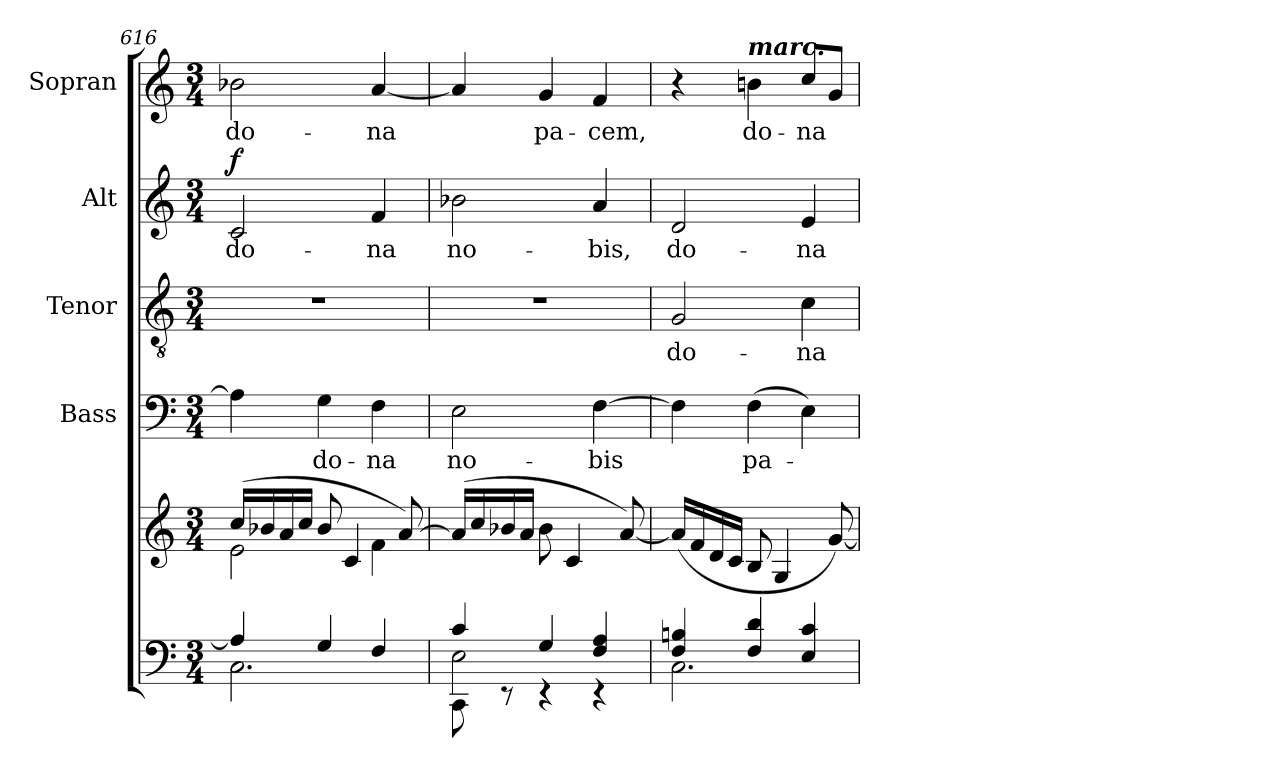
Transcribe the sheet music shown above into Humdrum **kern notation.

**kern	**kern	**kern	**text	**kern	**text	**kern	**text	**dynam	**kern	**text
*part5	*part5	*part4	*part4	*part3	*part3	*part2	*part2	*part2	*part1	*part1
*staff6	*staff5	*staff4	*staff4	*staff3	*staff3	*staff2	*staff2	*staff2	*staff1	*staff1
*	*	*I"Bass	*	*I"Tenor	*	*I"Alt	*	*	*I"Sopran	*
*	*	*I'B.	*	*I'T.	*	*I'A.	*	*	*I'S.	*
!!LO:PB:g=z
*clefF4	*clefG2	*clefF4	*	*clefGv2	*	*clefG2	*	*	*clefG2	*
*k[]	*k[]	*k[]	*	*k[]	*	*k[]	*	*	*k[]	*
*C:	*C:	*C:	*	*C:	*	*C:	*	*	*C:	*
*M3/4	*M3/4	*M3/4	*	*M3/4	*	*M3/4	*	*	*M3/4	*
=616	=616	=616	=616	=616	=616	=616	=616	=616	=616	=616
*^	*^	*	*	*	*	*	*	*	*	*
!	!	!	!	!	!	!	!	!	!LO:LY:b	!LO:DY:a	!	!LO:LY:b
4A/]	2.C\	(>16cc/LL	2e\	4A\]	.	2.r	.	2c/	do-	f	2b-X\	do-
.	.	16b-X/	.	.	.	.	.	.	.	.	.	.
.	.	16a/	.	.	.	.	.	.	.	.	.	.
.	.	16cc/JJ	.	.	.	.	.	.	.	.	.	.
!	!	!	!	!	!LO:LY:b	!	!	!	!	!	!	!
4G/	.	8b-/	.	4G\	do-	.	.	.	.	.	.	.
.	.	4c/	.	.	.	.	.	.	.	.	.	.
!	!	!	!	!	!LO:LY:b	!	!	!	!LO:LY:b	!	!	!LO:LY:b
4F/	.	.	4f\	4F\	-na	.	.	4f/	-na	.	[4a/	-na
.	.	[>8a/)	.	.	.	.	.	.	.	.	.	.
*	*	*v	*v	*	*	*	*	*	*	*	*	*
=617	=617	=617	=617	=617	=617	=617	=617	=617	=617	=617	=617
*	*^	*	*	*	*	*	*	*	*	*	*
!	!	!	!	!	!LO:LY:b	!	!	!	!LO:LY:b	!	!	!
4c/	8CC\	2E\	(>16a/LL]	2E\	no-	2.r	.	2b-X\	no-	.	4a/]	.
.	.	.	16cc/	.	.	.	.	.	.	.	.	.
.	8rEE	.	16b-X/	.	.	.	.	.	.	.	.	.
.	.	.	16a/JJ	.	.	.	.	.	.	.	.	.
!	!	!	!	!	!	!	!	!	!	!	!	!LO:LY:b
4G/	4rEE	.	8b-\	.	.	.	.	.	.	.	4g/	pa-
.	.	.	4c/	.	.	.	.	.	.	.	.	.
!	!	!	!	!	!LO:LY:b	!	!	!	!LO:LY:b	!	!	!LO:LY:b
4F/ 4A/	4rEE	4ryy	.	[4F\	-bis	.	.	4a/	-bis,	.	4f/	-cem,
.	.	.	[8a/)	.	.	.	.	.	.	.	.	.
*	*v	*v	*	*	*	*	*	*	*	*	*	*
=618	=618	=618	=618	=618	=618	=618	=618	=618	=618	=618	=618
!	!	!	!	!	!	!LO:LY:b	!	!LO:LY:b	!	!	!
4F/ 4Bn/	2.C\	(>16a/LL]	4F\]	.	2G/	do-	2d/	do-	.	4r	.
.	.	16f/	.	.	.	.	.	.	.	.	.
.	.	16d/	.	.	.	.	.	.	.	.	.
.	.	16c/JJ	.	.	.	.	.	.	.	.	.
!	!	!	!	!	!	!	!	!	!	!LO:TX:a:Bi:t=marc.	!
!	!	!	!	!LO:LY:b	!	!	!	!	!	!	!LO:LY:b
4F/ 4d/	.	8B/	(>4F\	pa-	.	.	.	.	.	4bn\	do-
.	.	4G/	.	.	.	.	.	.	.	.	.
!	!	!	!	!	!	!LO:LY:b	!	!LO:LY:b	!	!	!LO:LY:b
4E/ 4c/	.	.	4E\)	.	4c\	-na	4e/	-na	.	8cc/L	-na
.	.	[8g/)	.	.	.	.	.	.	.	8g/J	.
*v	*v	*	*	*	*	*	*	*	*	*	*
=	=	=	=	=	=	=	=	=	=	=
*-	*-	*-	*-	*-	*-	*-	*-	*-	*-	*-
